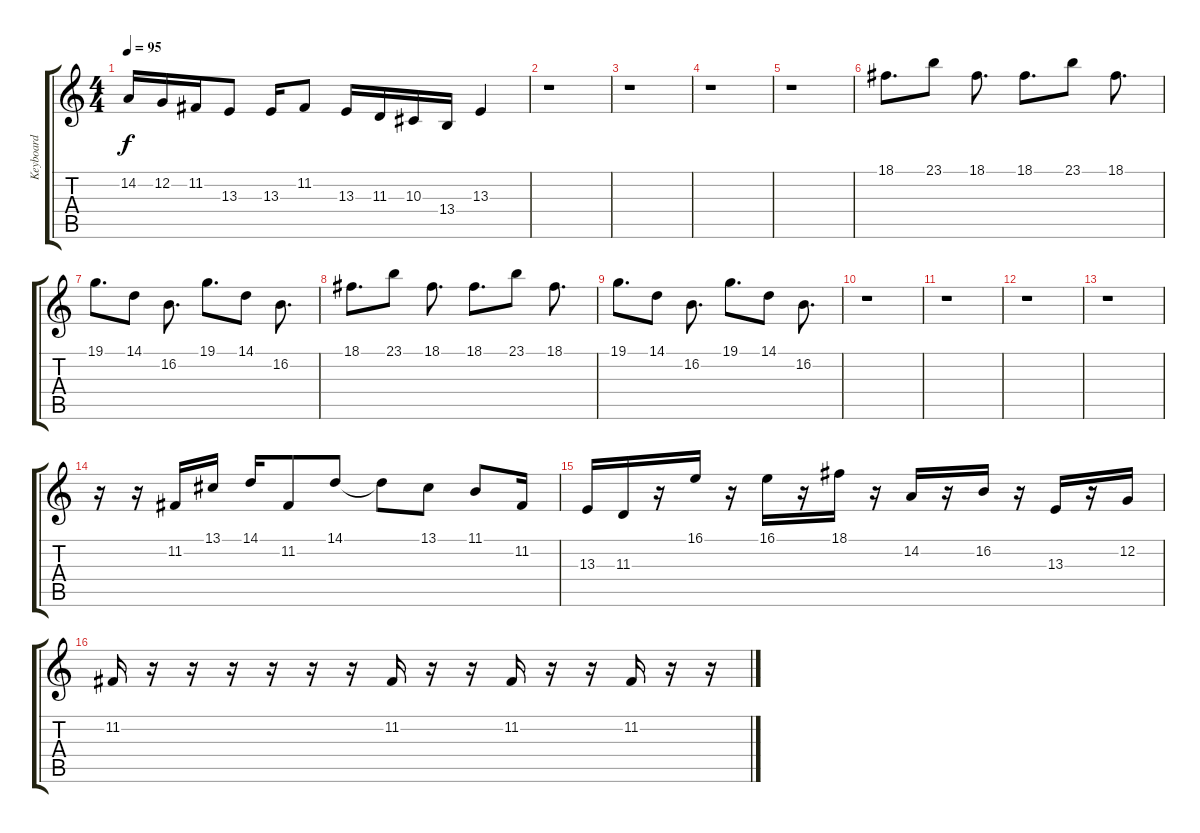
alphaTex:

\track ("Keyboard" "Keyboard") {instrument acousticgrandpiano}
\staff {score tabs}
\tuning (C4 G3 Eb3 Bb2 F2 C2) {hide}
\ts (4 4)
\tempo 95
\clef g2
\ks c
14.2.16{dy f} 12.2.16 11.2.16 13.3.8 13.3.16 11.2.8 13.3.16 11.3.16 10.3.16 13.4.16 13.3.4 |
r.1 |
r.1 |
r.1 |
r.1 |
18.1.8{d} 23.1.8 18.1.8{d} 18.1.8{d} 23.1.8 18.1.8{d} |
19.1.8{d} 14.1.8 16.2.8{d} 19.1.8{d} 14.1.8 16.2.8{d} |
18.1.8{d} 23.1.8 18.1.8{d} 18.1.8{d} 23.1.8 18.1.8{d} |
19.1.8{d} 14.1.8 16.2.8{d} 19.1.8{d} 14.1.8 16.2.8{d} |
r.1 |
r.1 |
r.1 |
r.1 |
r.16 r.16 11.2.16 13.1.16 14.1.16 11.2.8 14.1.8 14.1{t}.8 13.1.8 11.1.8 11.2.16 |
13.3.16 11.3.16 r.16 16.1.16 r.16 16.1.16 r.16 18.1.16 r.16 14.2.16 r.16 16.2.16 r.16 13.3.16 r.16 12.2.16 |
11.2.16 r.16 r.16 r.16 r.16 r.16 r.16 11.2.16 r.16 r.16 11.2.16 r.16 r.16 11.2.16 r.16 r.16
